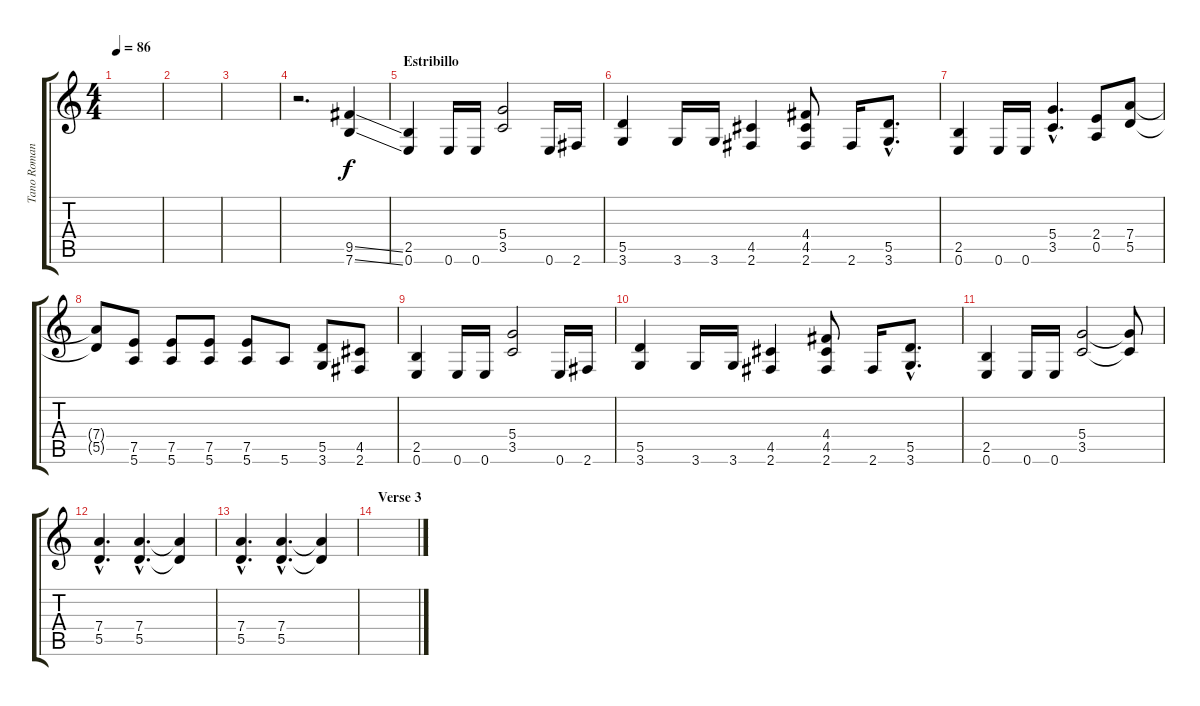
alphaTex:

\track ("Tano Romano (Gtr 2)" "Tano Roman") {instrument distortionguitar}
\staff {score tabs}
\tuning (E4 B3 G3 D3 A2 E2) {hide}
\ts (4 4)
\tempo 86
\clef g2
\ks c
|
|
|
r.2{d} (9.5{ss} 7.6{ss}).4 |
\section ("" "Estribillo")
(2.5 0.6).4 0.6.16 0.6.16 (5.4 3.5).2 0.6.16 2.6.16 |
(5.5 3.6).4 3.6.16 3.6.16 (4.5 2.6).4 (4.4 4.5 2.6).8 2.6.16 (5.5{hac} 3.6{hac}).8{d} |
(2.5 0.6).4 0.6.16 0.6.16 (5.4{hac} 3.5{hac}).4{d} (2.4 0.5).8 (7.4 5.5).8 |
(7.4{t} 5.5{t}).8 (7.5 5.6).8 (7.5 5.6).8 (7.5 5.6).8 (7.5 5.6).8 5.6.8 (5.5 3.6).8 (4.5 2.6).8 |
(2.5 0.6).4 0.6.16 0.6.16 (5.4 3.5).2 0.6.16 2.6.16 |
(5.5 3.6).4 3.6.16 3.6.16 (4.5 2.6).4 (4.4 4.5 2.6).8 2.6.16 (5.5{hac} 3.6{hac}).8{d} |
(2.5 0.6).4 0.6.16 0.6.16 (5.4 3.5).2 (5.4{t} 3.5{t}).8 |
(7.4{hac} 5.5{hac}).4{d} (7.4{hac} 5.5{hac}).4{d} (7.4{t} 5.5{t}).4 |
(7.4{hac} 5.5{hac}).4{d} (7.4{hac} 5.5{hac}).4{d} (7.4{t} 5.5{t}).4 |
\section ("" "Verse 3")
